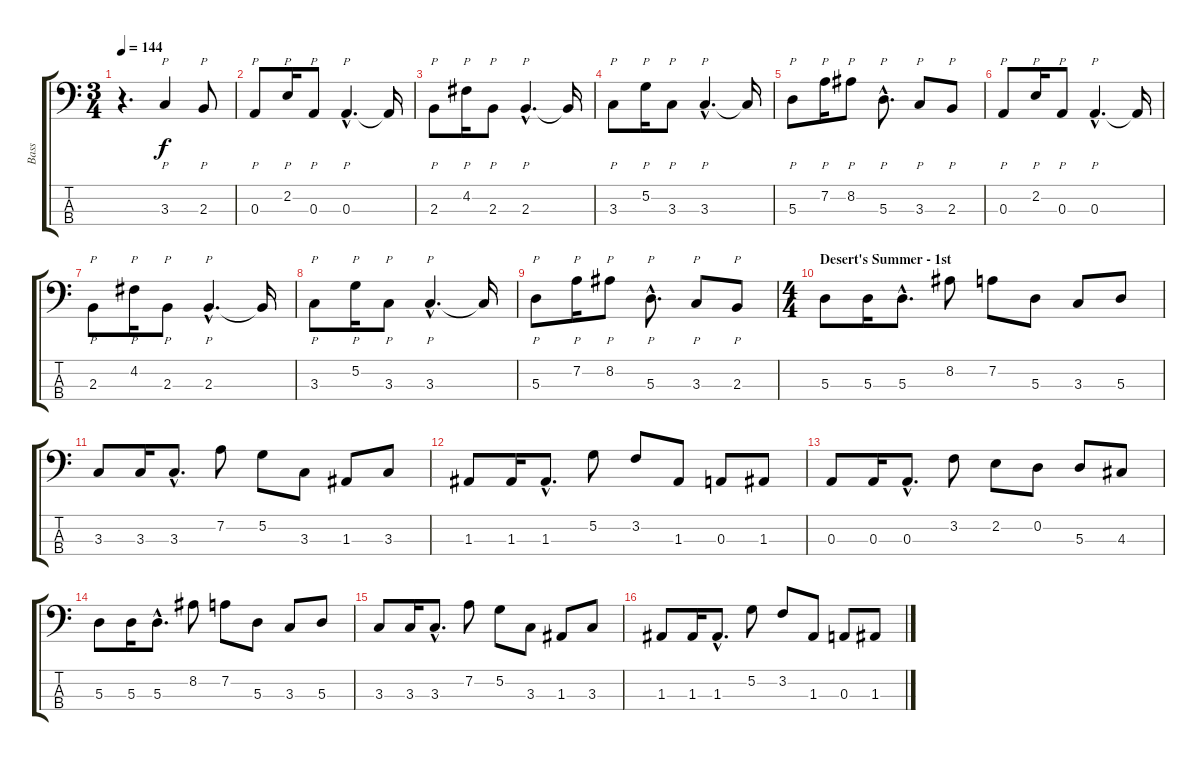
\track ("Bass" "Bass") {instrument fretlessbass}
\staff {score tabs}
\tuning (G2 D2 A1 E1) {hide}
\ts (3 4)
\tempo 144
\clef f4
\ks c
r.4{d dy f} 3.3.4{p} 2.3.8{p} |
0.3.8{p} 2.2.16{p} 0.3.8{p} 0.3{hac}.4{p d} 0.3{t}.16 |
2.3.8{p} 4.2.16{p} 2.3.8{p} 2.3{hac}.4{p d} 2.3{t}.16 |
3.3.8{p} 5.2.16{p} 3.3.8{p} 3.3{hac}.4{p d} 3.3{t}.16 |
5.3.8{p} 7.2.16{p} 8.2.8{p} 5.3{hac}.8{p d} 3.3.8{p} 2.3.8{p} |
0.3.8{p} 2.2.16{p} 0.3.8{p} 0.3{hac}.4{p d} 0.3{t}.16 |
2.3.8{p} 4.2.16{p} 2.3.8{p} 2.3{hac}.4{p d} 2.3{t}.16 |
3.3.8{p} 5.2.16{p} 3.3.8{p} 3.3{hac}.4{p d} 3.3{t}.16 |
5.3.8{p} 7.2.16{p} 8.2.8{p} 5.3{hac}.8{p d} 3.3.8{p} 2.3.8{p} |
\ts (4 4)
\section ("" "Desert's Summer - 1st")
5.3.8 5.3.16 5.3{hac}.8{d} 8.2.8 7.2.8 5.3.8 3.3.8 5.3.8 |
3.3.8 3.3.16 3.3{hac}.8{d} 7.2.8 5.2.8 3.3.8 1.3.8 3.3.8 |
1.3.8 1.3.16 1.3{hac}.8{d} 5.2.8 3.2.8 1.3.8 0.3.8 1.3.8 |
0.3.8 0.3.16 0.3{hac}.8{d} 3.2.8 2.2.8 0.2.8 5.3.8 4.3.8 |
5.3.8 5.3.16 5.3{hac}.8{d} 8.2.8 7.2.8 5.3.8 3.3.8 5.3.8 |
3.3.8 3.3.16 3.3{hac}.8{d} 7.2.8 5.2.8 3.3.8 1.3.8 3.3.8 |
1.3.8 1.3.16 1.3{hac}.8{d} 5.2.8 3.2.8 1.3.8 0.3.8 1.3.8
